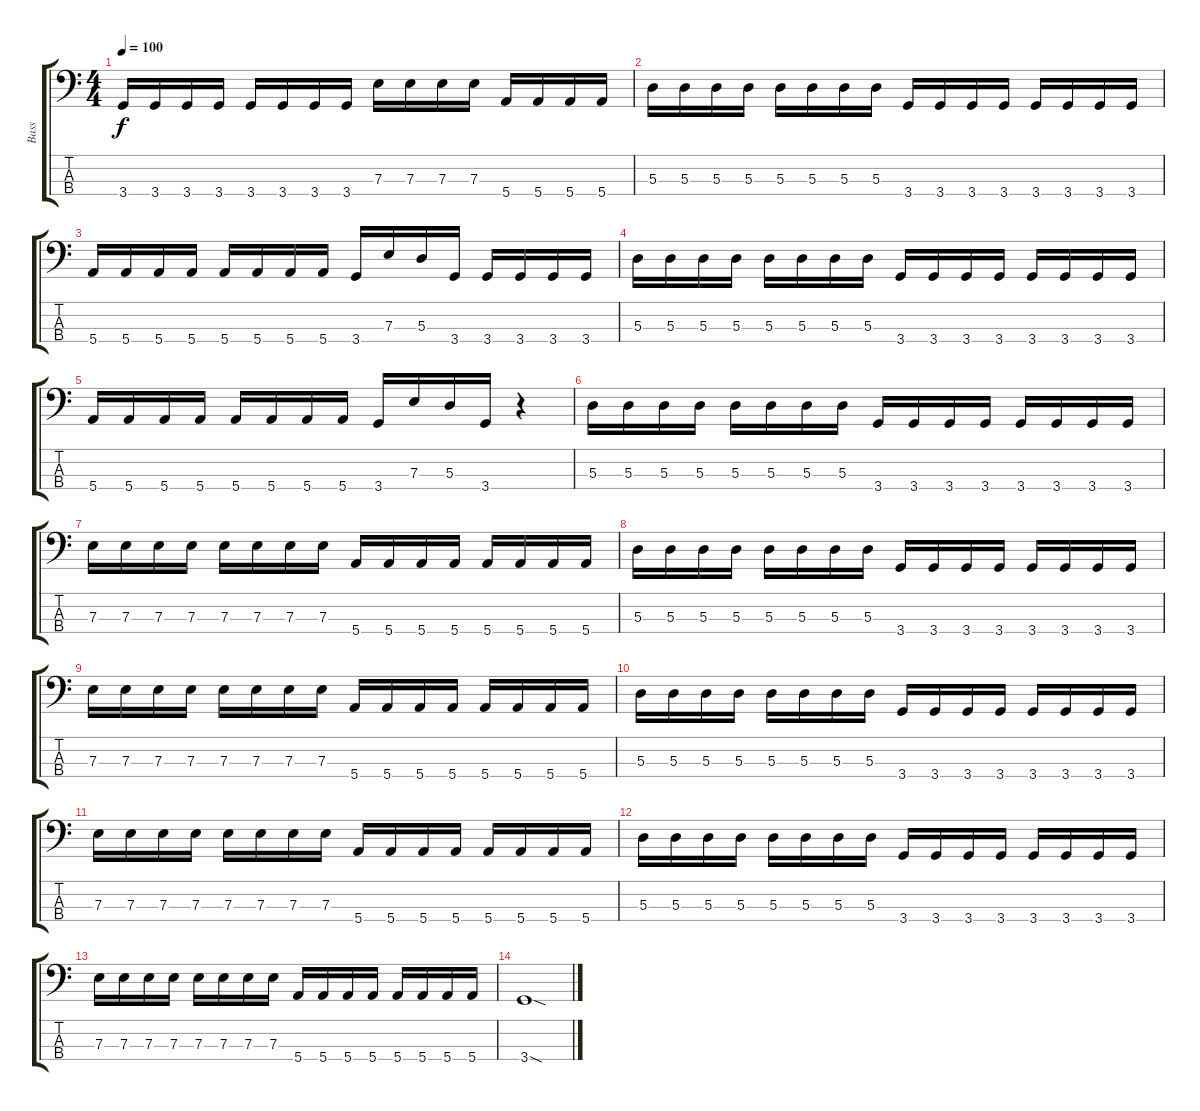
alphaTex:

\track ("Bass" "Bass") {instrument electricbassfinger}
\staff {score tabs}
\tuning (G2 D2 A1 E1) {hide}
\ts (4 4)
\tempo 100
\clef f4
\ks c
3.4.16{dy f} 3.4.16 3.4.16 3.4.16 3.4.16 3.4.16 3.4.16 3.4.16 7.3.16 7.3.16 7.3.16 7.3.16 5.4.16 5.4.16 5.4.16 5.4.16 |
5.3.16 5.3.16 5.3.16 5.3.16 5.3.16 5.3.16 5.3.16 5.3.16 3.4.16 3.4.16 3.4.16 3.4.16 3.4.16 3.4.16 3.4.16 3.4.16 |
5.4.16 5.4.16 5.4.16 5.4.16 5.4.16 5.4.16 5.4.16 5.4.16 3.4.16 7.3.16 5.3.16 3.4.16 3.4.16 3.4.16 3.4.16 3.4.16 |
5.3.16 5.3.16 5.3.16 5.3.16 5.3.16 5.3.16 5.3.16 5.3.16 3.4.16 3.4.16 3.4.16 3.4.16 3.4.16 3.4.16 3.4.16 3.4.16 |
5.4.16 5.4.16 5.4.16 5.4.16 5.4.16 5.4.16 5.4.16 5.4.16 3.4.16 7.3.16 5.3.16 3.4.16 r.4 |
5.3.16 5.3.16 5.3.16 5.3.16 5.3.16 5.3.16 5.3.16 5.3.16 3.4.16 3.4.16 3.4.16 3.4.16 3.4.16 3.4.16 3.4.16 3.4.16 |
7.3.16 7.3.16 7.3.16 7.3.16 7.3.16 7.3.16 7.3.16 7.3.16 5.4.16 5.4.16 5.4.16 5.4.16 5.4.16 5.4.16 5.4.16 5.4.16 |
5.3.16 5.3.16 5.3.16 5.3.16 5.3.16 5.3.16 5.3.16 5.3.16 3.4.16 3.4.16 3.4.16 3.4.16 3.4.16 3.4.16 3.4.16 3.4.16 |
7.3.16 7.3.16 7.3.16 7.3.16 7.3.16 7.3.16 7.3.16 7.3.16 5.4.16 5.4.16 5.4.16 5.4.16 5.4.16 5.4.16 5.4.16 5.4.16 |
5.3.16 5.3.16 5.3.16 5.3.16 5.3.16 5.3.16 5.3.16 5.3.16 3.4.16 3.4.16 3.4.16 3.4.16 3.4.16 3.4.16 3.4.16 3.4.16 |
7.3.16 7.3.16 7.3.16 7.3.16 7.3.16 7.3.16 7.3.16 7.3.16 5.4.16 5.4.16 5.4.16 5.4.16 5.4.16 5.4.16 5.4.16 5.4.16 |
5.3.16 5.3.16 5.3.16 5.3.16 5.3.16 5.3.16 5.3.16 5.3.16 3.4.16 3.4.16 3.4.16 3.4.16 3.4.16 3.4.16 3.4.16 3.4.16 |
7.3.16 7.3.16 7.3.16 7.3.16 7.3.16 7.3.16 7.3.16 7.3.16 5.4.16 5.4.16 5.4.16 5.4.16 5.4.16 5.4.16 5.4.16 5.4.16 |
3.4{sod}.1
